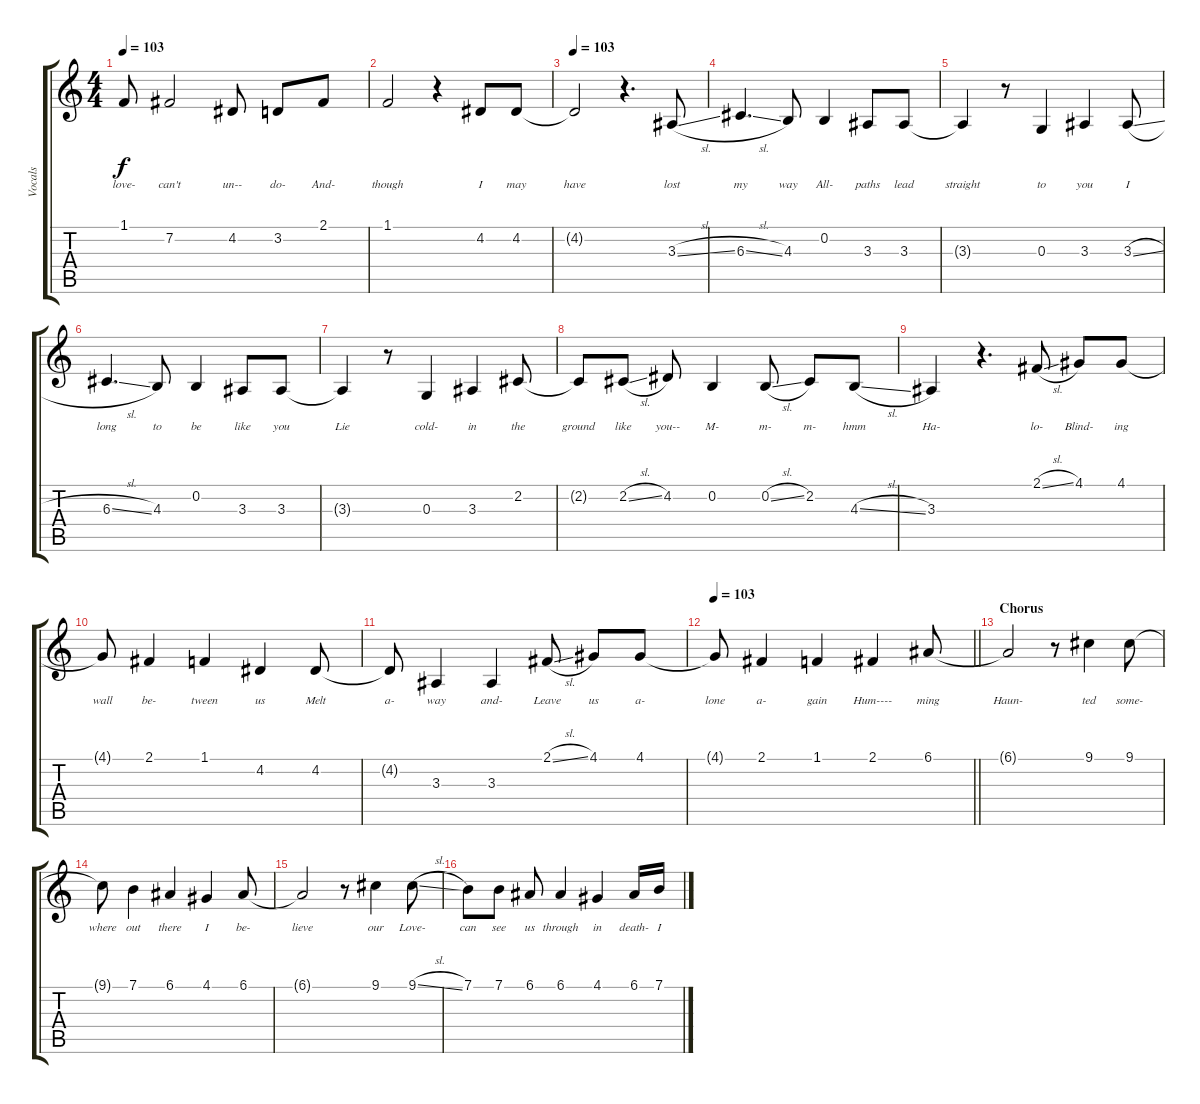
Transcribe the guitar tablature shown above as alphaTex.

\track ("Vocals" "Vocals") {instrument flute}
\staff {score tabs}
\tuning (E4 B3 G3 D3 A2 E2) {hide}
\ts (4 4)
\tempo 103
\clef g2
\ks c
1.1.8{lyrics (0 "love-") lyrics (1 "") lyrics (2 "") lyrics (3 "") lyrics (4 "") dy f} 7.2.2{lyrics (0 "can't") lyrics (1 "") lyrics (2 "") lyrics (3 "") lyrics (4 "")} 4.2.8{lyrics (0 "un--") lyrics (1 "") lyrics (2 "") lyrics (3 "") lyrics (4 "")} 3.2.8{lyrics (0 "do-") lyrics (1 "") lyrics (2 "") lyrics (3 "") lyrics (4 "")} 2.1.8{lyrics (0 "And-") lyrics (1 "") lyrics (2 "") lyrics (3 "") lyrics (4 "")} |
1.1.2{lyrics (0 "though") lyrics (1 "") lyrics (2 "") lyrics (3 "") lyrics (4 "")} r.4 4.2.8{lyrics (0 "I") lyrics (1 "") lyrics (2 "") lyrics (3 "") lyrics (4 "")} 4.2.8{lyrics (0 "may") lyrics (1 "") lyrics (2 "") lyrics (3 "") lyrics (4 "")} |
\tempo 103
4.2{t}.2{lyrics (0 "have") lyrics (1 "") lyrics (2 "") lyrics (3 "") lyrics (4 "")} r.4{d} 3.3{sl}.8{lyrics (0 "lost") lyrics (1 "") lyrics (2 "") lyrics (3 "") lyrics (4 "")} |
6.3{sl}.4{d lyrics (0 "my") lyrics (1 "") lyrics (2 "") lyrics (3 "") lyrics (4 "")} 4.3.8{lyrics (0 "way") lyrics (1 "") lyrics (2 "") lyrics (3 "") lyrics (4 "")} 0.2.4{lyrics (0 "All-") lyrics (1 "") lyrics (2 "") lyrics (3 "") lyrics (4 "")} 3.3.8{lyrics (0 "paths") lyrics (1 "") lyrics (2 "") lyrics (3 "") lyrics (4 "")} 3.3.8{lyrics (0 "lead") lyrics (1 "") lyrics (2 "") lyrics (3 "") lyrics (4 "")} |
3.3{t}.4{lyrics (0 "straight") lyrics (1 "") lyrics (2 "") lyrics (3 "") lyrics (4 "")} r.8 0.3.4{lyrics (0 "to") lyrics (1 "") lyrics (2 "") lyrics (3 "") lyrics (4 "")} 3.3.4{lyrics (0 "you") lyrics (1 "") lyrics (2 "") lyrics (3 "") lyrics (4 "")} 3.3{sl}.8{lyrics (0 "I") lyrics (1 "") lyrics (2 "") lyrics (3 "") lyrics (4 "")} |
6.3{sl}.4{d lyrics (0 "long") lyrics (1 "") lyrics (2 "") lyrics (3 "") lyrics (4 "")} 4.3.8{lyrics (0 "to") lyrics (1 "") lyrics (2 "") lyrics (3 "") lyrics (4 "")} 0.2.4{lyrics (0 "be") lyrics (1 "") lyrics (2 "") lyrics (3 "") lyrics (4 "")} 3.3.8{lyrics (0 "like") lyrics (1 "") lyrics (2 "") lyrics (3 "") lyrics (4 "")} 3.3.8{lyrics (0 "you") lyrics (1 "") lyrics (2 "") lyrics (3 "") lyrics (4 "")} |
3.3{t}.4{lyrics (0 "Lie") lyrics (1 "") lyrics (2 "") lyrics (3 "") lyrics (4 "")} r.8 0.3.4{lyrics (0 "cold-") lyrics (1 "") lyrics (2 "") lyrics (3 "") lyrics (4 "")} 3.3.4{lyrics (0 "in") lyrics (1 "") lyrics (2 "") lyrics (3 "") lyrics (4 "")} 2.2.8{lyrics (0 "the") lyrics (1 "") lyrics (2 "") lyrics (3 "") lyrics (4 "")} |
2.2{t}.8{lyrics (0 "ground") lyrics (1 "") lyrics (2 "") lyrics (3 "") lyrics (4 "")} 2.2{sl}.8{lyrics (0 "like") lyrics (1 "") lyrics (2 "") lyrics (3 "") lyrics (4 "")} 4.2.8{lyrics (0 "you--") lyrics (1 "") lyrics (2 "") lyrics (3 "") lyrics (4 "")} 0.2.4{lyrics (0 "M-") lyrics (1 "") lyrics (2 "") lyrics (3 "") lyrics (4 "")} 0.2{sl}.8{lyrics (0 "m-") lyrics (1 "") lyrics (2 "") lyrics (3 "") lyrics (4 "")} 2.2.8{lyrics (0 "m-") lyrics (1 "") lyrics (2 "") lyrics (3 "") lyrics (4 "")} 4.3{sl}.8{lyrics (0 "hmm") lyrics (1 "") lyrics (2 "") lyrics (3 "") lyrics (4 "")} |
3.3.4{lyrics (0 "Ha-") lyrics (1 "") lyrics (2 "") lyrics (3 "") lyrics (4 "")} r.4{d} 2.1{sl}.8{lyrics (0 "lo-") lyrics (1 "") lyrics (2 "") lyrics (3 "") lyrics (4 "")} 4.1.8{lyrics (0 "Blind-") lyrics (1 "") lyrics (2 "") lyrics (3 "") lyrics (4 "")} 4.1.8{lyrics (0 "ing") lyrics (1 "") lyrics (2 "") lyrics (3 "") lyrics (4 "")} |
4.1{t}.8{lyrics (0 "wall") lyrics (1 "") lyrics (2 "") lyrics (3 "") lyrics (4 "")} 2.1.4{lyrics (0 "be-") lyrics (1 "") lyrics (2 "") lyrics (3 "") lyrics (4 "")} 1.1.4{lyrics (0 "tween") lyrics (1 "") lyrics (2 "") lyrics (3 "") lyrics (4 "")} 4.2.4{lyrics (0 "us") lyrics (1 "") lyrics (2 "") lyrics (3 "") lyrics (4 "")} 4.2.8{lyrics (0 "Melt") lyrics (1 "") lyrics (2 "") lyrics (3 "") lyrics (4 "")} |
4.2{t}.8{lyrics (0 "a-") lyrics (1 "") lyrics (2 "") lyrics (3 "") lyrics (4 "")} 3.3.4{lyrics (0 "way") lyrics (1 "") lyrics (2 "") lyrics (3 "") lyrics (4 "")} 3.3.4{lyrics (0 "and-") lyrics (1 "") lyrics (2 "") lyrics (3 "") lyrics (4 "")} 2.1{sl}.8{lyrics (0 "Leave") lyrics (1 "") lyrics (2 "") lyrics (3 "") lyrics (4 "")} 4.1.8{lyrics (0 "us") lyrics (1 "") lyrics (2 "") lyrics (3 "") lyrics (4 "")} 4.1.8{lyrics (0 "a-") lyrics (1 "") lyrics (2 "") lyrics (3 "") lyrics (4 "")} |
\tempo 103
\barLineRight lightlight
4.1{t}.8{lyrics (0 "lone") lyrics (1 "") lyrics (2 "") lyrics (3 "") lyrics (4 "")} 2.1.4{lyrics (0 "a-") lyrics (1 "") lyrics (2 "") lyrics (3 "") lyrics (4 "")} 1.1.4{lyrics (0 "gain") lyrics (1 "") lyrics (2 "") lyrics (3 "") lyrics (4 "")} 2.1.4{lyrics (0 "Hum----") lyrics (1 "") lyrics (2 "") lyrics (3 "") lyrics (4 "")} 6.1.8{lyrics (0 "ming") lyrics (1 "") lyrics (2 "") lyrics (3 "") lyrics (4 "")} |
\section ("" "Chorus")
6.1{t}.2{lyrics (0 "Haun-") lyrics (1 "") lyrics (2 "") lyrics (3 "") lyrics (4 "")} r.8 9.1.4{lyrics (0 "ted") lyrics (1 "") lyrics (2 "") lyrics (3 "") lyrics (4 "")} 9.1.8{lyrics (0 "some-") lyrics (1 "") lyrics (2 "") lyrics (3 "") lyrics (4 "")} |
9.1{t}.8{lyrics (0 "where") lyrics (1 "") lyrics (2 "") lyrics (3 "") lyrics (4 "")} 7.1.4{lyrics (0 "out") lyrics (1 "") lyrics (2 "") lyrics (3 "") lyrics (4 "")} 6.1.4{lyrics (0 "there") lyrics (1 "") lyrics (2 "") lyrics (3 "") lyrics (4 "")} 4.1.4{lyrics (0 "I") lyrics (1 "") lyrics (2 "") lyrics (3 "") lyrics (4 "")} 6.1.8{lyrics (0 "be-") lyrics (1 "") lyrics (2 "") lyrics (3 "") lyrics (4 "")} |
6.1{t}.2{lyrics (0 "lieve") lyrics (1 "") lyrics (2 "") lyrics (3 "") lyrics (4 "")} r.8 9.1.4{lyrics (0 "our") lyrics (1 "") lyrics (2 "") lyrics (3 "") lyrics (4 "")} 9.1{sl}.8{lyrics (0 "Love-") lyrics (1 "") lyrics (2 "") lyrics (3 "") lyrics (4 "")} |
7.1.8{lyrics (0 "can") lyrics (1 "") lyrics (2 "") lyrics (3 "") lyrics (4 "")} 7.1.8{lyrics (0 "see") lyrics (1 "") lyrics (2 "") lyrics (3 "") lyrics (4 "")} 6.1.8{lyrics (0 "us") lyrics (1 "") lyrics (2 "") lyrics (3 "") lyrics (4 "")} 6.1.4{lyrics (0 "through") lyrics (1 "") lyrics (2 "") lyrics (3 "") lyrics (4 "")} 4.1.4{lyrics (0 "in") lyrics (1 "") lyrics (2 "") lyrics (3 "") lyrics (4 "")} 6.1.16{lyrics (0 "death-") lyrics (1 "") lyrics (2 "") lyrics (3 "") lyrics (4 "")} 7.1{sl}.16{lyrics (0 "I") lyrics (1 "") lyrics (2 "") lyrics (3 "") lyrics (4 "")}
